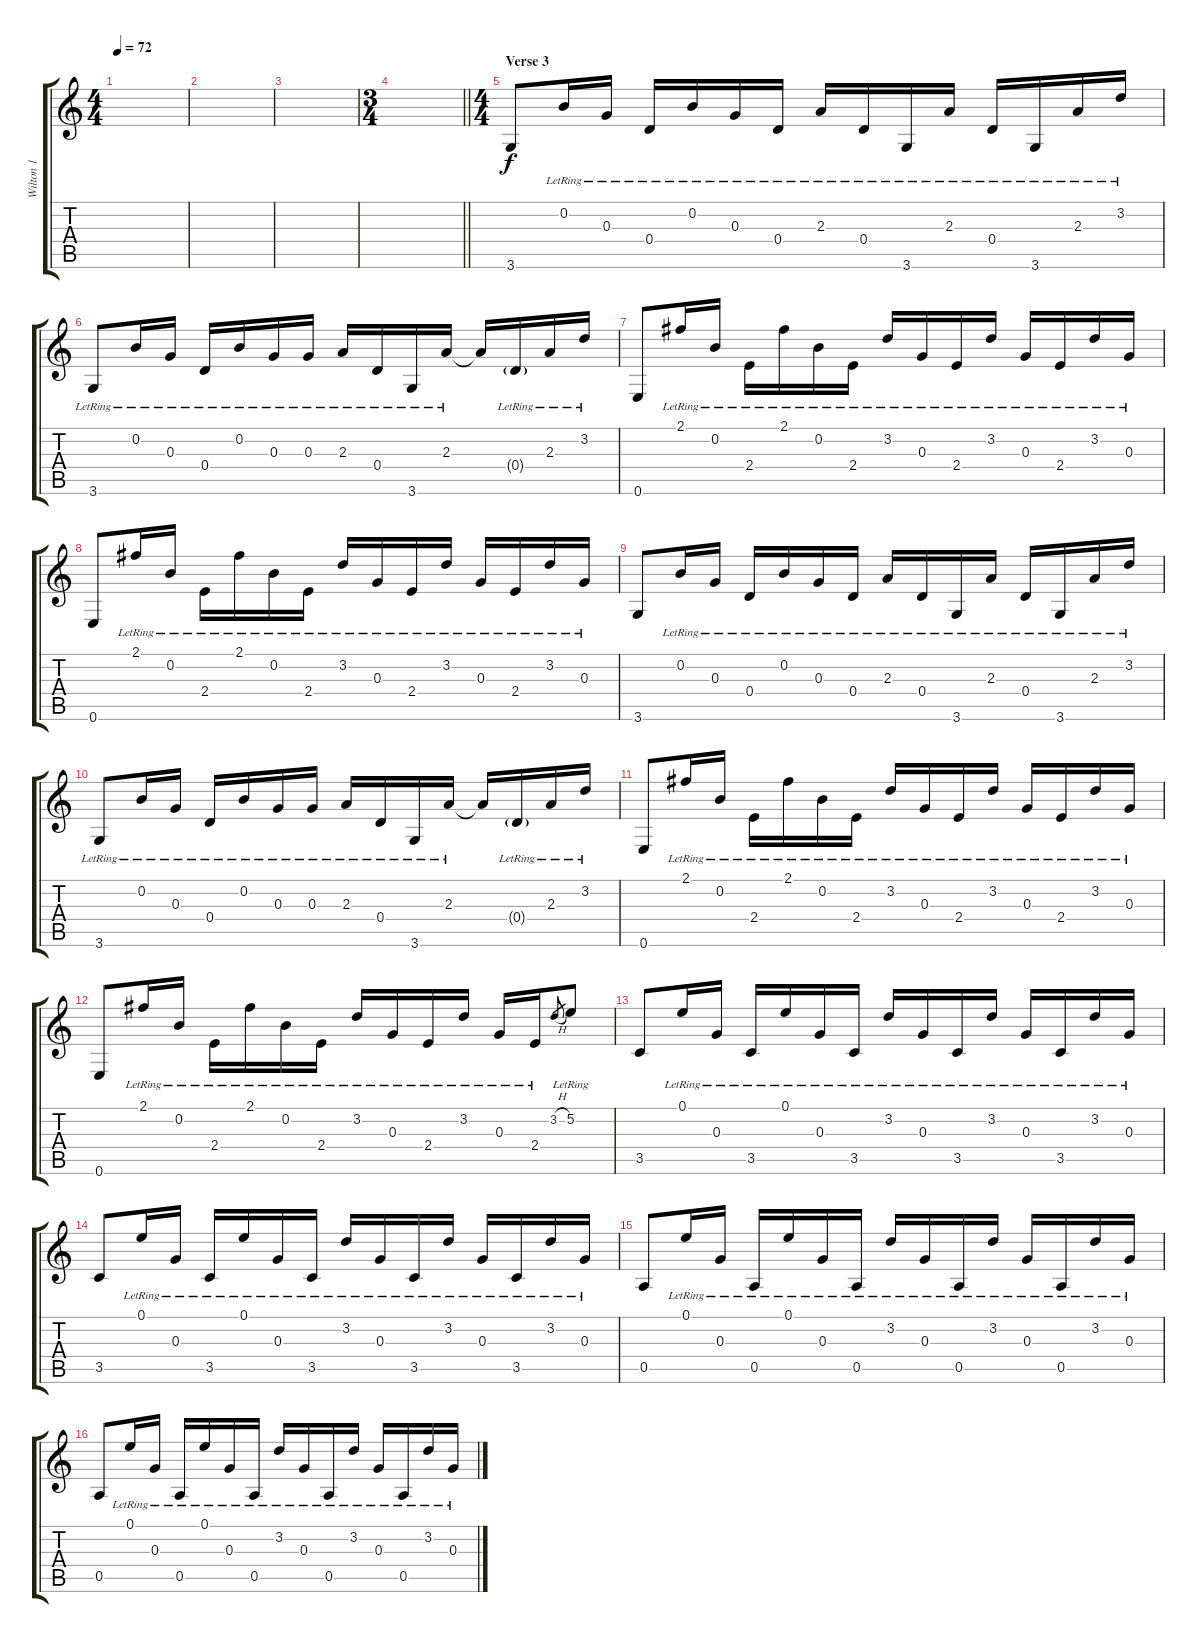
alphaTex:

\track ("Wilton 1" "Wilton 1") {instrument acousticguitarsteel}
\staff {score tabs}
\tuning (E4 B3 G3 D3 A2 E2) {hide}
\ts (4 4)
\tempo 72
\clef g2
\ks c
|
|
|
\ts (3 4)
\barLineRight lightlight
|
\ts (4 4)
\section ("" "Verse 3")
3.6.8 0.2{lr}.16 0.3{lr}.16 0.4{lr}.16 0.2{lr}.16 0.3{lr}.16 0.4{lr}.16 2.3{lr}.16 0.4{lr}.16 3.6{lr}.16 2.3{lr}.16 0.4{lr}.16 3.6{lr}.16 2.3{lr}.16 3.2{lr}.16 |
3.6{lr}.8 0.2{lr}.16 0.3{lr}.16 0.4{lr}.16 0.2{lr}.16 0.3{lr}.16 0.3{lr}.16 2.3{lr}.16 0.4{lr}.16 3.6{lr}.16 2.3{lr}.16 2.3{t}.16 0.4{g lr}.16 2.3{lr}.16 3.2{lr}.16 |
0.6.8 2.1{lr}.16 0.2{lr}.16 2.4{lr}.16 2.1{lr}.16 0.2{lr}.16 2.4{lr}.16 3.2{lr}.16 0.3{lr}.16 2.4{lr}.16 3.2{lr}.16 0.3{lr}.16 2.4{lr}.16 3.2{lr}.16 0.3{lr}.16 |
0.6.8 2.1{lr}.16 0.2{lr}.16 2.4{lr}.16 2.1{lr}.16 0.2{lr}.16 2.4{lr}.16 3.2{lr}.16 0.3{lr}.16 2.4{lr}.16 3.2{lr}.16 0.3{lr}.16 2.4{lr}.16 3.2{lr}.16 0.3{lr}.16 |
3.6.8 0.2{lr}.16 0.3{lr}.16 0.4{lr}.16 0.2{lr}.16 0.3{lr}.16 0.4{lr}.16 2.3{lr}.16 0.4{lr}.16 3.6{lr}.16 2.3{lr}.16 0.4{lr}.16 3.6{lr}.16 2.3{lr}.16 3.2{lr}.16 |
3.6{lr}.8 0.2{lr}.16 0.3{lr}.16 0.4{lr}.16 0.2{lr}.16 0.3{lr}.16 0.3{lr}.16 2.3{lr}.16 0.4{lr}.16 3.6{lr}.16 2.3{lr}.16 2.3{t}.16 0.4{g lr}.16 2.3{lr}.16 3.2{lr}.16 |
0.6.8 2.1{lr}.16 0.2{lr}.16 2.4{lr}.16 2.1{lr}.16 0.2{lr}.16 2.4{lr}.16 3.2{lr}.16 0.3{lr}.16 2.4{lr}.16 3.2{lr}.16 0.3{lr}.16 2.4{lr}.16 3.2{lr}.16 0.3{lr}.16 |
0.6.8 2.1{lr}.16 0.2{lr}.16 2.4{lr}.16 2.1{lr}.16 0.2{lr}.16 2.4{lr}.16 3.2{lr}.16 0.3{lr}.16 2.4{lr}.16 3.2{lr}.16 0.3{lr}.16 2.4{lr}.16 3.2{h}.8{gr} 5.2{lr}.8 |
3.5.8 0.1{lr}.16 0.3{lr}.16 3.5{lr}.16 0.1{lr}.16 0.3{lr}.16 3.5{lr}.16 3.2{lr}.16 0.3{lr}.16 3.5{lr}.16 3.2{lr}.16 0.3{lr}.16 3.5{lr}.16 3.2{lr}.16 0.3{lr}.16 |
3.5.8 0.1{lr}.16 0.3{lr}.16 3.5{lr}.16 0.1{lr}.16 0.3{lr}.16 3.5{lr}.16 3.2{lr}.16 0.3{lr}.16 3.5{lr}.16 3.2{lr}.16 0.3{lr}.16 3.5{lr}.16 3.2{lr}.16 0.3{lr}.16 |
0.5.8 0.1{lr}.16 0.3{lr}.16 0.5{lr}.16 0.1{lr}.16 0.3{lr}.16 0.5{lr}.16 3.2{lr}.16 0.3{lr}.16 0.5{lr}.16 3.2{lr}.16 0.3{lr}.16 0.5{lr}.16 3.2{lr}.16 0.3{lr}.16 |
0.5.8 0.1{lr}.16 0.3{lr}.16 0.5{lr}.16 0.1{lr}.16 0.3{lr}.16 0.5{lr}.16 3.2{lr}.16 0.3{lr}.16 0.5{lr}.16 3.2{lr}.16 0.3{lr}.16 0.5{lr}.16 3.2{lr}.16 0.3{lr}.16
